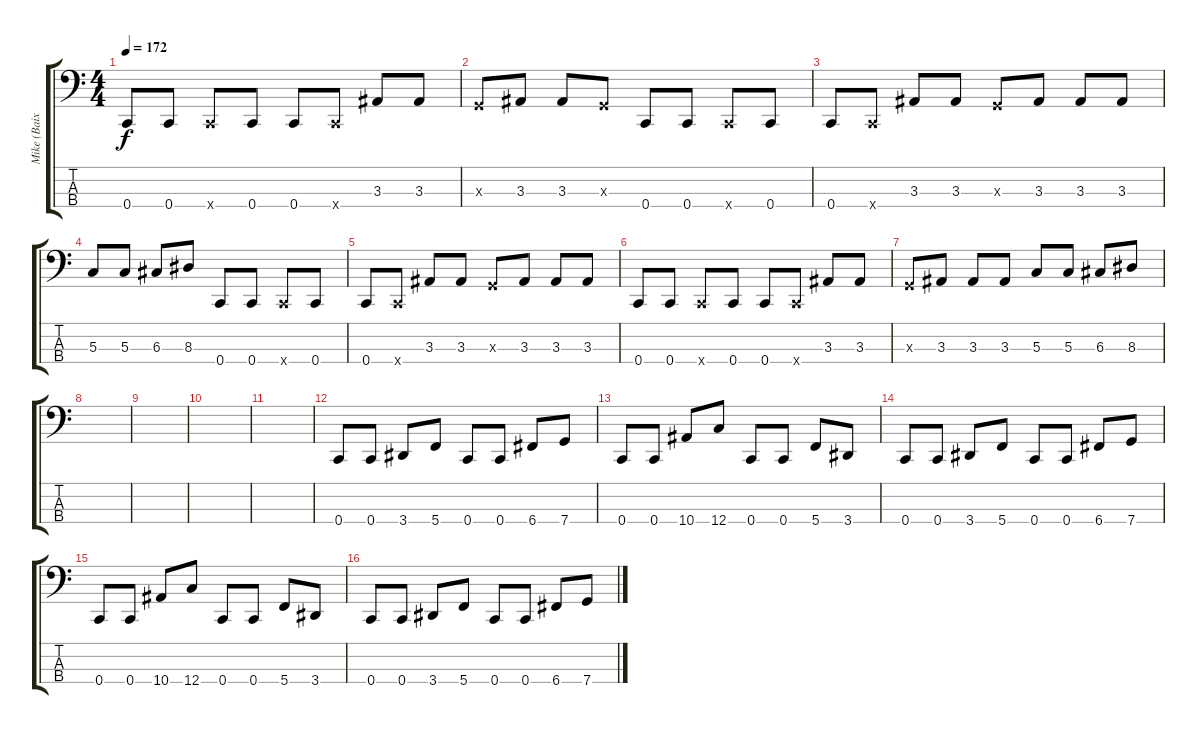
\track ("Mike (Baixo)" "Mike (Baix") {instrument electricbassfinger}
\staff {score tabs}
\tuning (F2 C2 G1 C1) {hide}
\ts (4 4)
\tempo 172
\clef f4
\ks c
0.4.8{dy f} 0.4.8 0.4{x}.8 0.4.8 0.4.8 0.4{x}.8 3.3.8 3.3.8 |
0.3{x}.8 3.3.8 3.3.8 0.3{x}.8 0.4.8 0.4.8 0.4{x}.8 0.4.8 |
0.4.8 0.4{x}.8 3.3.8 3.3.8 0.3{x}.8 3.3.8 3.3.8 3.3.8 |
5.3.8 5.3.8 6.3.8 8.3.8 0.4.8 0.4.8 0.4{x}.8 0.4.8 |
0.4.8 0.4{x}.8 3.3.8 3.3.8 0.3{x}.8 3.3.8 3.3.8 3.3.8 |
0.4.8 0.4.8 0.4{x}.8 0.4.8 0.4.8 0.4{x}.8 3.3.8 3.3.8 |
0.3{x}.8 3.3.8 3.3.8 3.3.8 5.3.8 5.3.8 6.3.8 8.3.8 |
|
|
|
|
0.4.8 0.4.8 3.4.8 5.4.8 0.4.8 0.4.8 6.4.8 7.4.8 |
0.4.8 0.4.8 10.4.8 12.4.8 0.4.8 0.4.8 5.4.8 3.4.8 |
0.4.8 0.4.8 3.4.8 5.4.8 0.4.8 0.4.8 6.4.8 7.4.8 |
0.4.8 0.4.8 10.4.8 12.4.8 0.4.8 0.4.8 5.4.8 3.4.8 |
0.4.8 0.4.8 3.4.8 5.4.8 0.4.8 0.4.8 6.4.8 7.4.8
